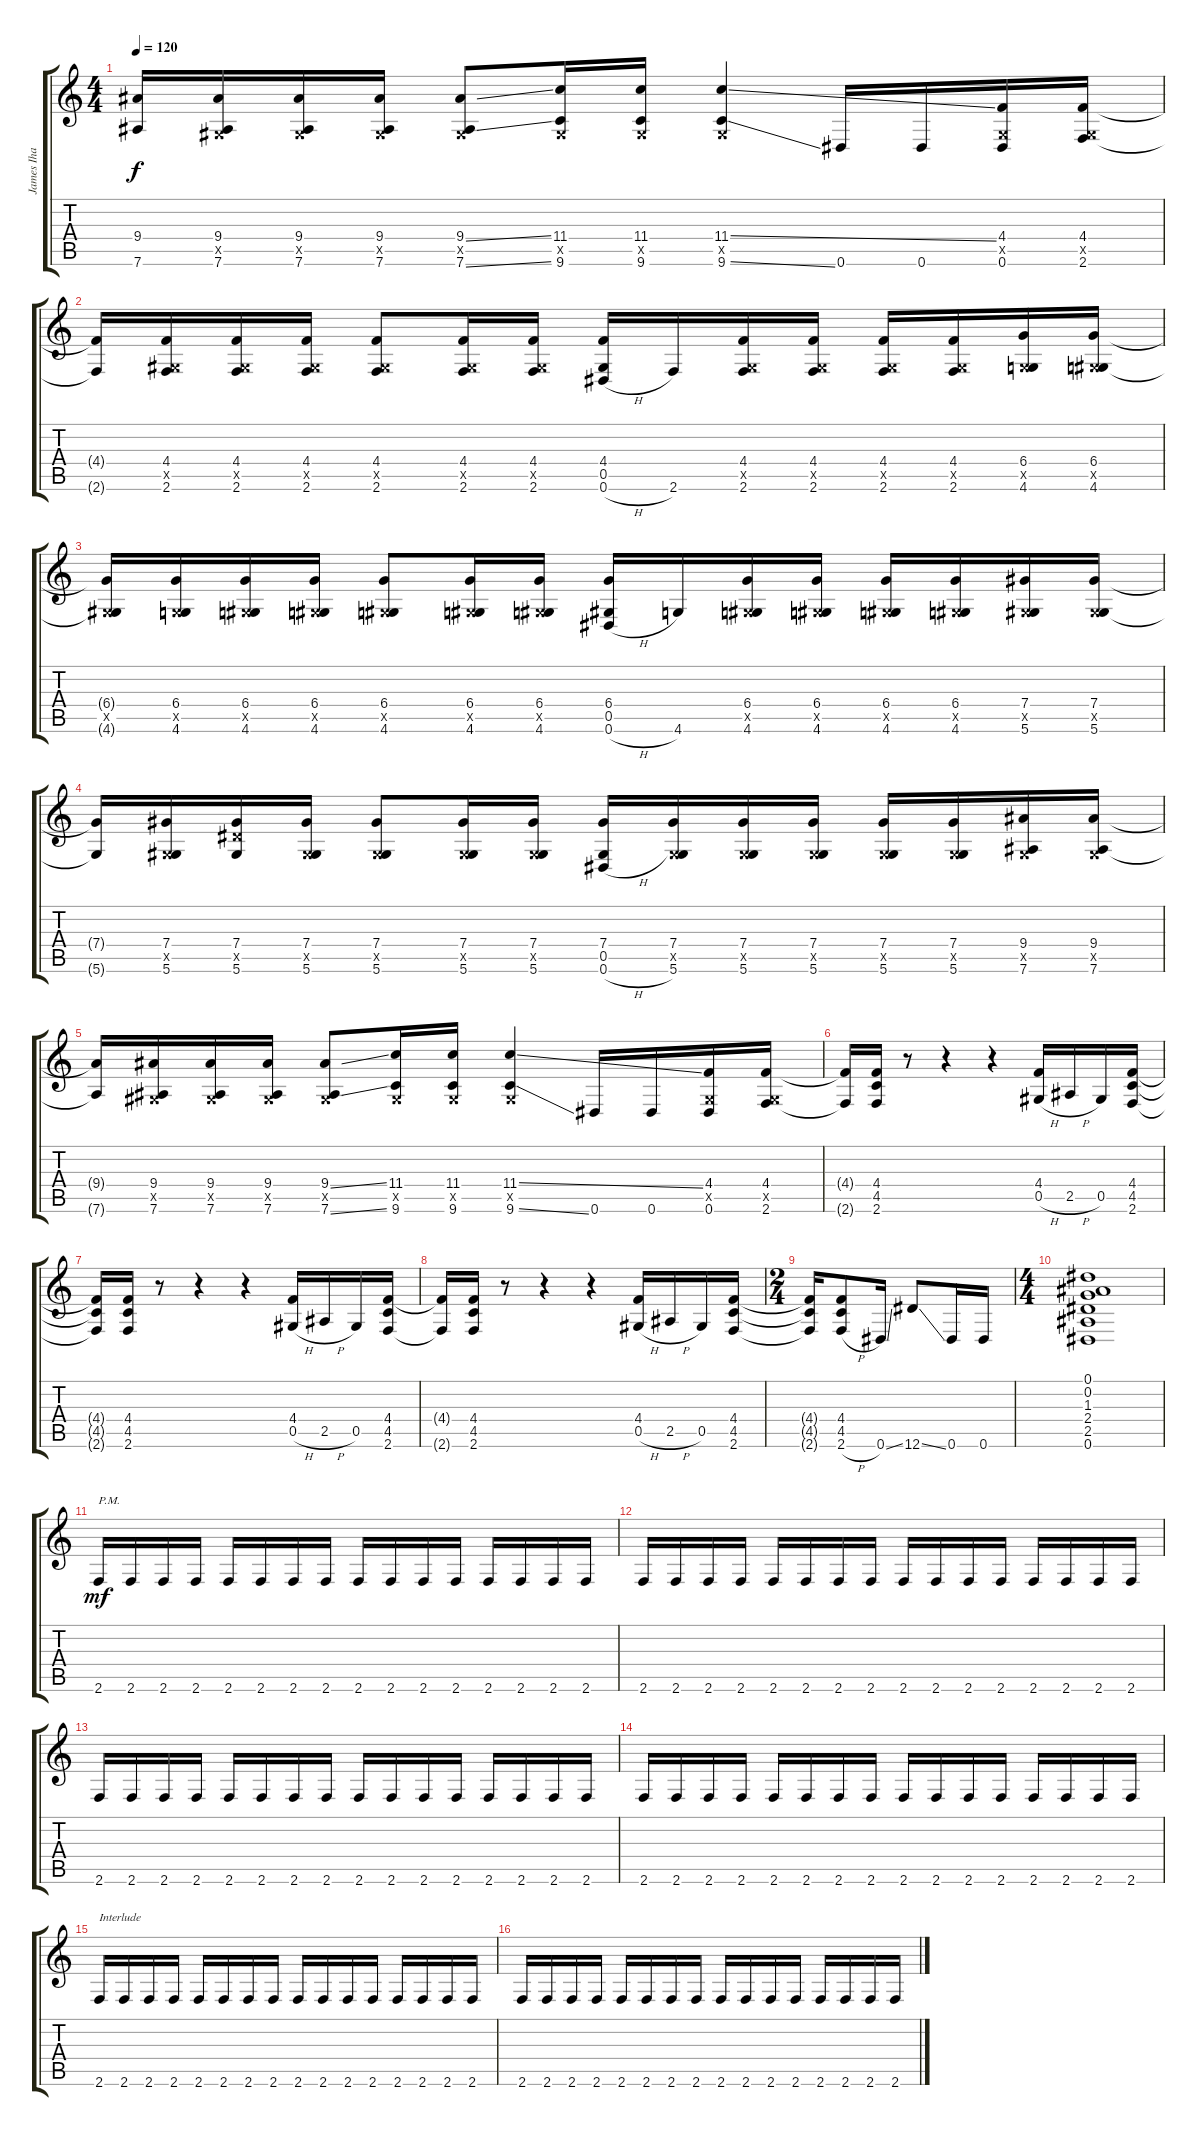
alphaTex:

\track ("James Iha" "James Iha") {instrument distortionguitar}
\staff {score tabs}
\tuning (Eb4 Bb3 Gb3 Db3 Ab2 Eb2) {hide}
\ts (4 4)
\tempo 120
\clef g2
\ks c
(9.4{t} 7.6{t}).16{dy f} (9.4 0.5{x} 7.6).16 (9.4 0.5{x} 7.6).16 (9.4 0.5{x} 7.6).16 (9.4{ss} 0.5{x} 7.6{ss}).8 (11.4 0.5{x} 9.6).16 (11.4 0.5{x} 9.6).16 (11.4{ss} 0.5{x} 9.6{ss}).4 0.6.16 0.6.16 (4.4 0.5{x} 0.6).16 (4.4 0.5{x} 2.6).16 |
(4.4{t} 2.6{t}).16 (4.4 0.5{x} 2.6).16 (4.4 0.5{x} 2.6).16 (4.4 0.5{x} 2.6).16 (4.4 0.5{x} 2.6).8 (4.4 0.5{x} 2.6).16 (4.4 0.5{x} 2.6).16 (4.4 0.5 0.6{h}).16 2.6.16 (4.4 0.5{x} 2.6).16 (4.4 0.5{x} 2.6).16 (4.4 0.5{x} 2.6).16 (4.4 0.5{x} 2.6).16 (6.4 0.5{x} 4.6).16 (6.4 0.5{x} 4.6).16 |
(6.4{t} 0.5{x} 4.6{t}).16 (6.4 0.5{x} 4.6).16 (6.4 0.5{x} 4.6).16 (6.4 0.5{x} 4.6).16 (6.4 0.5{x} 4.6).8 (6.4 0.5{x} 4.6).16 (6.4 0.5{x} 4.6).16 (6.4 0.5 0.6{h}).16 4.6.16 (6.4 0.5{x} 4.6).16 (6.4 0.5{x} 4.6).16 (6.4 0.5{x} 4.6).16 (6.4 0.5{x} 4.6).16 (7.4 0.5{x} 5.6).16 (7.4 0.5{x} 5.6).16 |
(7.4{t} 5.6{t}).16 (7.4 0.5{x} 5.6).16 (7.4 7.5{x} 5.6).16 (7.4 0.5{x} 5.6).16 (7.4 0.5{x} 5.6).8 (7.4 0.5{x} 5.6).16 (7.4 0.5{x} 5.6).16 (7.4 0.5 0.6{h}).16 (7.4 0.5{x} 5.6).16 (7.4 0.5{x} 5.6).16 (7.4 0.5{x} 5.6).16 (7.4 0.5{x} 5.6).16 (7.4 0.5{x} 5.6).16 (9.4 0.5{x} 7.6).16 (9.4 0.5{x} 7.6).16 |
(9.4{t} 7.6{t}).16 (9.4 0.5{x} 7.6).16 (9.4 0.5{x} 7.6).16 (9.4 0.5{x} 7.6).16 (9.4{ss} 0.5{x} 7.6{ss}).8 (11.4 0.5{x} 9.6).16 (11.4 0.5{x} 9.6).16 (11.4{ss} 0.5{x} 9.6{ss}).4 0.6.16 0.6.16 (4.4 0.5{x} 0.6).16 (4.4 0.5{x} 2.6).16 |
(4.4{t} 2.6{t}).16 (4.4 4.5 2.6).16 r.8 r.4 r.4 (4.4 0.5{h}).16 2.5{h}.16 0.5.16 (4.4 4.5 2.6).16 |
(4.4{t} 4.5{t} 2.6{t}).16 (4.4 4.5 2.6).16 r.8 r.4 r.4 (4.4 0.5{h}).16 2.5{h}.16 0.5.16 (4.4 4.5 2.6).16 |
(4.4{t} 2.6{t}).16 (4.4 4.5 2.6).16 r.8 r.4 r.4 (4.4 0.5{h}).16 2.5{h}.16 0.5.16 (4.4 4.5 2.6).16 |
\ts (2 4)
(4.4{t} 4.5{t} 2.6{t}).16 (4.4 4.5 2.6{h}).8 0.6{ss}.16 12.6{ss}.8 0.6.16 0.6.16 |
\ts (4 4)
(0.1 0.2 1.3 2.4 2.5 0.6).1 |
2.6.16{txt "P.M." dy mf volume 9} 2.6.16 2.6.16 2.6.16 2.6.16 2.6.16 2.6.16 2.6.16 2.6.16 2.6.16 2.6.16 2.6.16 2.6.16 2.6.16 2.6.16 2.6.16 |
2.6.16 2.6.16 2.6.16 2.6.16 2.6.16 2.6.16 2.6.16 2.6.16 2.6.16 2.6.16 2.6.16 2.6.16 2.6.16 2.6.16 2.6.16 2.6.16 |
2.6.16 2.6.16 2.6.16 2.6.16 2.6.16 2.6.16 2.6.16 2.6.16 2.6.16 2.6.16 2.6.16 2.6.16 2.6.16 2.6.16 2.6.16 2.6.16 |
2.6.16 2.6.16 2.6.16 2.6.16 2.6.16 2.6.16 2.6.16 2.6.16 2.6.16 2.6.16 2.6.16 2.6.16 2.6.16 2.6.16 2.6.16 2.6.16 |
2.6.16{txt "Interlude"} 2.6.16 2.6.16 2.6.16 2.6.16 2.6.16 2.6.16 2.6.16 2.6.16 2.6.16 2.6.16 2.6.16 2.6.16 2.6.16 2.6.16 2.6.16 |
2.6.16 2.6.16 2.6.16 2.6.16 2.6.16 2.6.16 2.6.16 2.6.16 2.6.16 2.6.16 2.6.16 2.6.16 2.6.16 2.6.16 2.6.16 2.6.16
